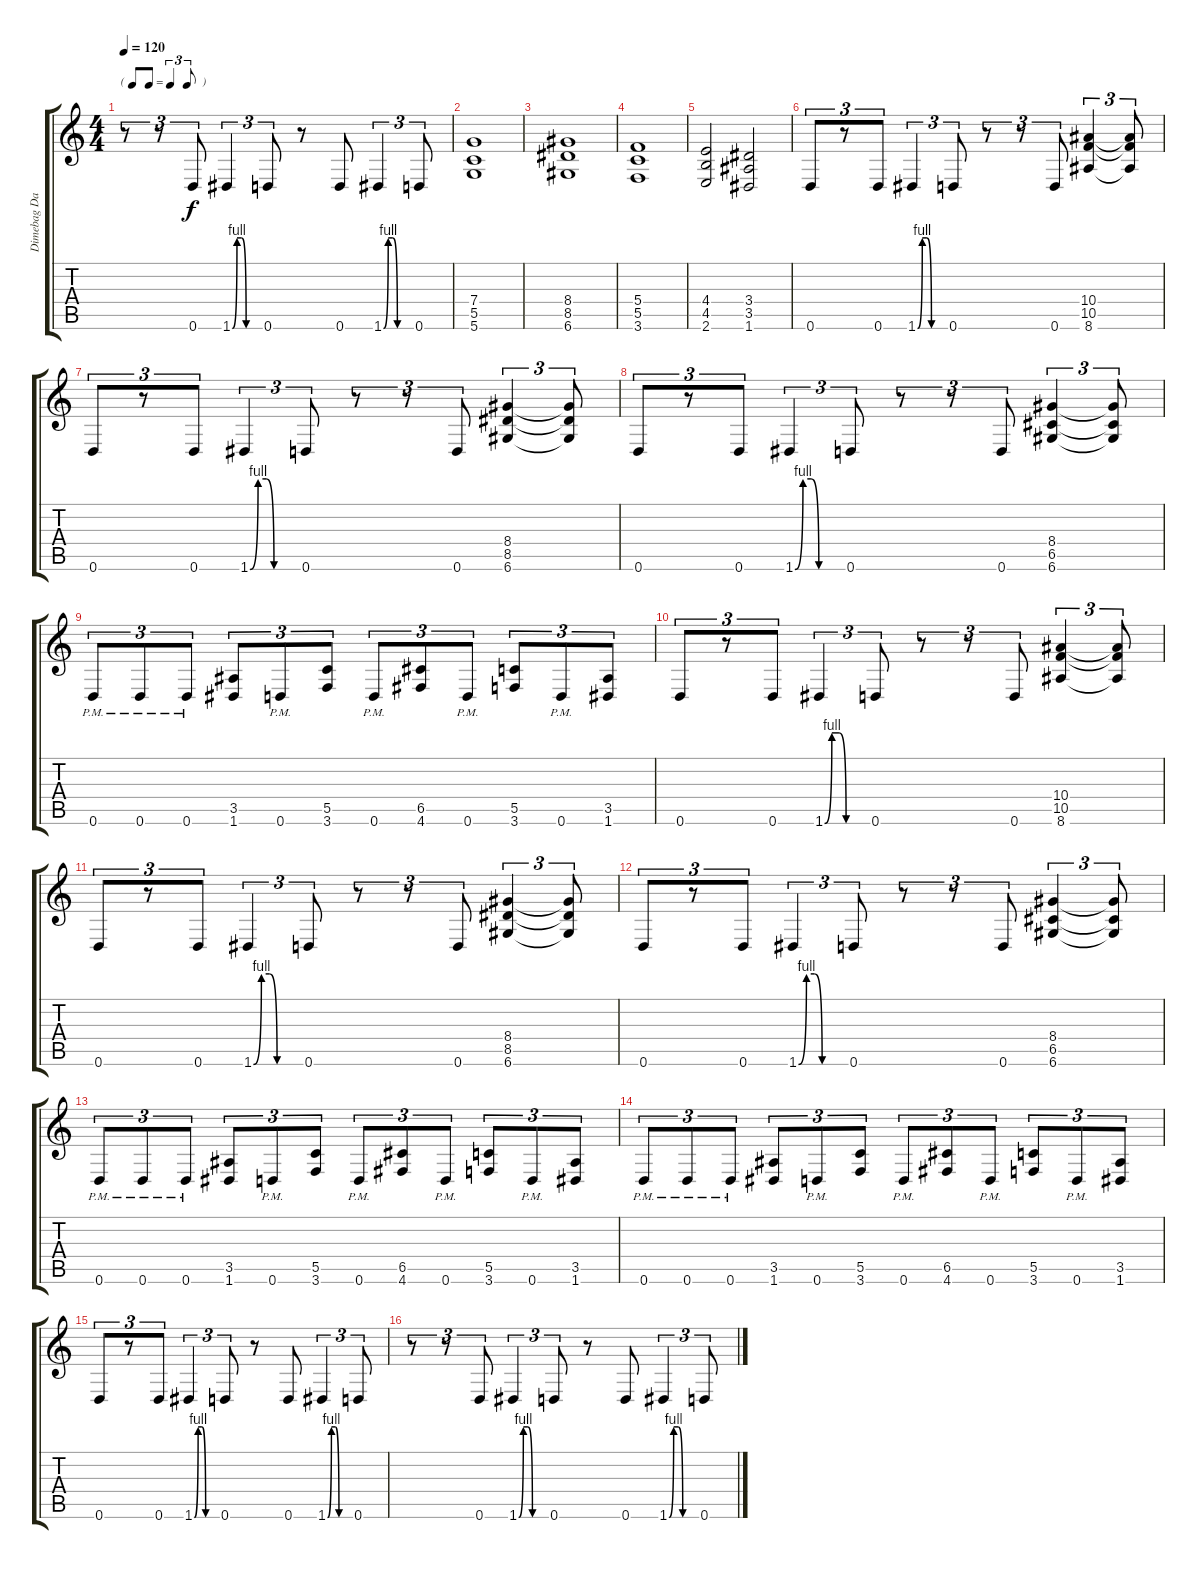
\track ("Dimebag Darrell (Disto Gtr)" "Dimebag Da") {instrument distortionguitar}
\staff {score tabs}
\tuning (D4 A3 F3 C3 G2 D2) {hide}
\ts (4 4)
\tf triplet8th
\tempo 120
\clef g2
\ks c
r.8{tu (3 2) dy f} r.8{tu (3 2)} 0.6.8{tu (3 2)} 1.6{be (custom 0 0 10 4 20 4 30 0 60 0)}.4{tu (3 2)} 0.6.8{tu (3 2)} r.8 0.6.8 1.6{be (custom 0 0 10 4 20 4 30 0 60 0)}.4{tu (3 2)} 0.6.8{tu (3 2)} |
(7.4 5.5 5.6).1 |
(8.4 8.5 6.6).1 |
(5.4 5.5 3.6).1 |
(4.4 4.5 2.6).2 (3.4 3.5 1.6).2 |
0.6.8{tu (3 2)} r.8{tu (3 2)} 0.6.8{tu (3 2)} 1.6{be (custom 0 0 10 4 20 4 30 0 60 0)}.4{tu (3 2)} 0.6.8{tu (3 2)} r.8{tu (3 2)} r.8{tu (3 2)} 0.6.8{tu (3 2)} (10.4 10.5 8.6).4{tu (3 2)} (10.4{t} 10.5{t} 8.6{t}).8{tu (3 2)} |
0.6.8{tu (3 2)} r.8{tu (3 2)} 0.6.8{tu (3 2)} 1.6{be (custom 0 0 10 4 20 4 30 0 60 0)}.4{tu (3 2)} 0.6.8{tu (3 2)} r.8{tu (3 2)} r.8{tu (3 2)} 0.6.8{tu (3 2)} (8.4 8.5 6.6).4{tu (3 2)} (8.4{t} 8.5{t} 6.6{t}).8{tu (3 2)} |
0.6.8{tu (3 2)} r.8{tu (3 2)} 0.6.8{tu (3 2)} 1.6{be (custom 0 0 10 4 20 4 30 0 60 0)}.4{tu (3 2)} 0.6.8{tu (3 2)} r.8{tu (3 2)} r.8{tu (3 2)} 0.6.8{tu (3 2)} (8.4 6.5 6.6).4{tu (3 2)} (8.4{t} 6.5{t} 6.6{t}).8{tu (3 2)} |
0.6{pm}.8{tu (3 2)} 0.6{pm}.8{tu (3 2)} 0.6{pm}.8{tu (3 2)} (3.5 1.6).8{tu (3 2)} 0.6{pm}.8{tu (3 2)} (5.5 3.6).8{tu (3 2)} 0.6{pm}.8{tu (3 2)} (6.5 4.6).8{tu (3 2)} 0.6{pm}.8{tu (3 2)} (5.5 3.6).8{tu (3 2)} 0.6{pm}.8{tu (3 2)} (3.5 1.6).8{tu (3 2)} |
0.6.8{tu (3 2)} r.8{tu (3 2)} 0.6.8{tu (3 2)} 1.6{be (custom 0 0 10 4 20 4 30 0 60 0)}.4{tu (3 2)} 0.6.8{tu (3 2)} r.8{tu (3 2)} r.8{tu (3 2)} 0.6.8{tu (3 2)} (10.4 10.5 8.6).4{tu (3 2)} (10.4{t} 10.5{t} 8.6{t}).8{tu (3 2)} |
0.6.8{tu (3 2)} r.8{tu (3 2)} 0.6.8{tu (3 2)} 1.6{be (custom 0 0 10 4 20 4 30 0 60 0)}.4{tu (3 2)} 0.6.8{tu (3 2)} r.8{tu (3 2)} r.8{tu (3 2)} 0.6.8{tu (3 2)} (8.4 8.5 6.6).4{tu (3 2)} (8.4{t} 8.5{t} 6.6{t}).8{tu (3 2)} |
0.6.8{tu (3 2)} r.8{tu (3 2)} 0.6.8{tu (3 2)} 1.6{be (custom 0 0 10 4 20 4 30 0 60 0)}.4{tu (3 2)} 0.6.8{tu (3 2)} r.8{tu (3 2)} r.8{tu (3 2)} 0.6.8{tu (3 2)} (8.4 6.5 6.6).4{tu (3 2)} (8.4{t} 6.5{t} 6.6{t}).8{tu (3 2)} |
0.6{pm}.8{tu (3 2)} 0.6{pm}.8{tu (3 2)} 0.6{pm}.8{tu (3 2)} (3.5 1.6).8{tu (3 2)} 0.6{pm}.8{tu (3 2)} (5.5 3.6).8{tu (3 2)} 0.6{pm}.8{tu (3 2)} (6.5 4.6).8{tu (3 2)} 0.6{pm}.8{tu (3 2)} (5.5 3.6).8{tu (3 2)} 0.6{pm}.8{tu (3 2)} (3.5 1.6).8{tu (3 2)} |
0.6{pm}.8{tu (3 2)} 0.6{pm}.8{tu (3 2)} 0.6{pm}.8{tu (3 2)} (3.5 1.6).8{tu (3 2)} 0.6{pm}.8{tu (3 2)} (5.5 3.6).8{tu (3 2)} 0.6{pm}.8{tu (3 2)} (6.5 4.6).8{tu (3 2)} 0.6{pm}.8{tu (3 2)} (5.5 3.6).8{tu (3 2)} 0.6{pm}.8{tu (3 2)} (3.5 1.6).8{tu (3 2)} |
0.6.8{tu (3 2)} r.8{tu (3 2)} 0.6.8{tu (3 2)} 1.6{be (custom 0 0 10 4 20 4 30 0 60 0)}.4{tu (3 2)} 0.6.8{tu (3 2)} r.8 0.6.8 1.6{be (custom 0 0 10 4 20 4 30 0 60 0)}.4{tu (3 2)} 0.6.8{tu (3 2)} |
r.8{tu (3 2)} r.8{tu (3 2)} 0.6.8{tu (3 2)} 1.6{be (custom 0 0 10 4 20 4 30 0 60 0)}.4{tu (3 2)} 0.6.8{tu (3 2)} r.8 0.6.8 1.6{be (custom 0 0 10 4 20 4 30 0 60 0)}.4{tu (3 2)} 0.6.8{tu (3 2)}
